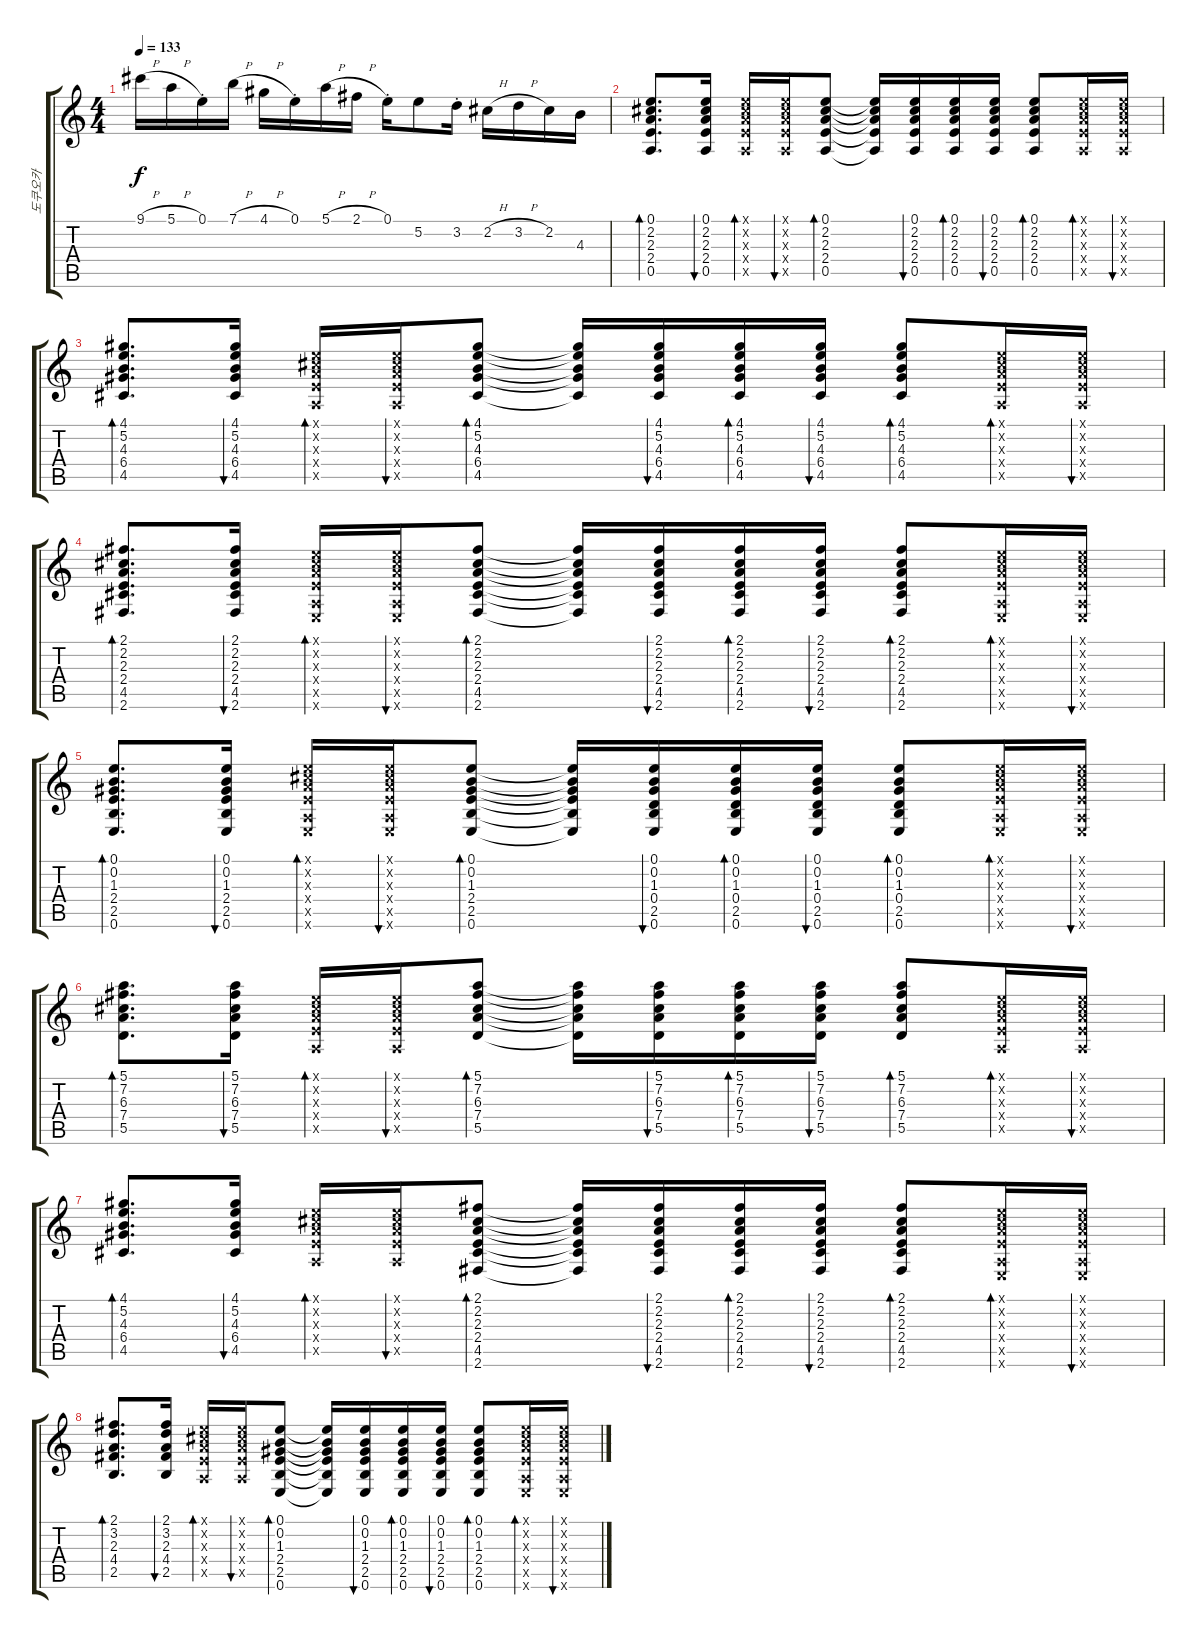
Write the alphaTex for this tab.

\track ("도쿠오카" "도쿠오카") {instrument acousticguitarsteel}
\staff {score tabs}
\tuning (E4 B3 G3 D3 A2 E2) {hide}
\ts (4 4)
\tempo 133
\clef g2
\ks c
9.1{h}.16{dy f} 5.1{h}.16 0.1{st}.16 7.1{h}.16 4.1{h}.16 0.1{st}.16 5.1{h}.16 2.1{h}.16 0.1{st}.16 5.2.8 3.2{st}.16 2.2{h}.16 3.2{h}.16 2.2.16 4.3.16 |
(0.1 2.2 2.3 2.4 0.5).8{d bd 30} (0.1 2.2 2.3 2.4 0.5).16{bu 30} (0.1{x} 2.2{x} 2.3{x} 2.4{x} 0.5{x}).16{bd 30} (0.1{x} 2.2{x} 2.3{x} 2.4{x} 0.5{x}).16{bu 30} (0.1 2.2 2.3 2.4 0.5).8{bd 30} (0.1{t} 2.2{t} 2.3{t} 2.4{t} 0.5{t}).16 (0.1 2.2 2.3 2.4 0.5).16{bu 30} (0.1 2.2 2.3 2.4 0.5).16{bd 30} (0.1 2.2 2.3 2.4 0.5).16{bu 30} (0.1 2.2 2.3 2.4 0.5).8{bd 30} (0.1{x} 2.2{x} 2.3{x} 2.4{x} 0.5{x}).16{bd 30} (0.1{x} 2.2{x} 2.3{x} 2.4{x} 0.5{x}).16{bu 30} |
(4.1 5.2 4.3 6.4 4.5).8{d bd 30} (4.1 5.2 4.3 6.4 4.5).16{bu 30} (0.1{x} 2.2{x} 2.3{x} 2.4{x} 0.5{x}).16{bd 30} (0.1{x} 2.2{x} 2.3{x} 2.4{x} 0.5{x}).16{bu 30} (4.1 5.2 4.3 6.4 4.5).8{bd 30} (4.1{t} 5.2{t} 4.3{t} 6.4{t} 4.5{t}).16 (4.1 5.2 4.3 6.4 4.5).16{bu 30} (4.1 5.2 4.3 6.4 4.5).16{bd 30} (4.1 5.2 4.3 6.4 4.5).16{bu 30} (4.1 5.2 4.3 6.4 4.5).8{bd 30} (0.1{x} 2.2{x} 2.3{x} 2.4{x} 0.5{x}).16{bd 30} (0.1{x} 2.2{x} 2.3{x} 2.4{x} 0.5{x}).16{bu 30} |
(2.1 2.2 2.3 2.4 4.5 2.6).8{d bd 30} (2.1 2.2 2.3 2.4 4.5 2.6).16{bu 30} (0.1{x} 2.2{x} 2.3{x} 2.4{x} 0.5{x} 0.6{x}).16{bd 30} (0.1{x} 2.2{x} 2.3{x} 2.4{x} 0.5{x} 0.6{x}).16{bu 30} (2.1 2.2 2.3 2.4 4.5 2.6).8{bd 30} (2.1{t} 2.2{t} 2.3{t} 2.4{t} 4.5{t} 2.6{t}).16 (2.1 2.2 2.3 2.4 4.5 2.6).16{bu 30} (2.1 2.2 2.3 2.4 4.5 2.6).16{bd 30} (2.1 2.2 2.3 2.4 4.5 2.6).16{bu 30} (2.1 2.2 2.3 2.4 4.5 2.6).8{bd 30} (0.1{x} 2.2{x} 2.3{x} 2.4{x} 0.5{x} 0.6{x}).16{bd 30} (0.1{x} 2.2{x} 2.3{x} 2.4{x} 0.5{x} 0.6{x}).16{bu 30} |
(0.1 0.2 1.3 2.4 2.5 0.6).8{d bd 30} (0.1 0.2 1.3 2.4 2.5 0.6).16{bu 30} (0.1{x} 2.2{x} 2.3{x} 2.4{x} 0.5{x} 0.6{x}).16{bd 30} (0.1{x} 2.2{x} 2.3{x} 2.4{x} 0.5{x} 0.6{x}).16{bu 30} (0.1 0.2 1.3 2.4 2.5 0.6).8{bd 30} (0.1{t} 0.2{t} 1.3{t} 2.4{t} 2.5{t} 0.6{t}).16 (0.1 0.2 1.3 0.4 2.5 0.6).16{bu 30} (0.1 0.2 1.3 0.4 2.5 0.6).16{bd 30} (0.1 0.2 1.3 0.4 2.5 0.6).16{bu 30} (0.1 0.2 1.3 0.4 2.5 0.6).8{bd 30} (0.1{x} 2.2{x} 2.3{x} 2.4{x} 0.5{x} 0.6{x}).16{bd 30} (0.1{x} 2.2{x} 2.3{x} 2.4{x} 0.5{x} 0.6{x}).16{bu 30} |
(5.1 7.2 6.3 7.4 5.5).8{d bd 30} (5.1 7.2 6.3 7.4 5.5).16{bu 30} (0.1{x} 2.2{x} 2.3{x} 2.4{x} 0.5{x}).16{bd 30} (0.1{x} 2.2{x} 2.3{x} 2.4{x} 0.5{x}).16{bu 30} (5.1 7.2 6.3 7.4 5.5).8{bd 30} (5.1{t} 7.2{t} 6.3{t} 7.4{t} 5.5{t}).16 (5.1 7.2 6.3 7.4 5.5).16{bu 30} (5.1 7.2 6.3 7.4 5.5).16{bd 30} (5.1 7.2 6.3 7.4 5.5).16{bu 30} (5.1 7.2 6.3 7.4 5.5).8{bd 30} (0.1{x} 2.2{x} 2.3{x} 2.4{x} 0.5{x}).16{bd 30} (0.1{x} 2.2{x} 2.3{x} 2.4{x} 0.5{x}).16{bu 30} |
(4.1 5.2 4.3 6.4 4.5).8{d bd 30} (4.1 5.2 4.3 6.4 4.5).16{bu 30} (0.1{x} 2.2{x} 2.3{x} 2.4{x} 0.5{x}).16{bd 30} (0.1{x} 2.2{x} 2.3{x} 2.4{x} 0.5{x}).16{bu 30} (2.1 2.2 2.3 2.4 4.5 2.6).8{bd 30} (2.1{t} 2.2{t} 2.3{t} 2.4{t} 4.5{t} 2.6{t}).16 (2.1 2.2 2.3 2.4 4.5 2.6).16{bu 30} (2.1 2.2 2.3 2.4 4.5 2.6).16{bd 30} (2.1 2.2 2.3 2.4 4.5 2.6).16{bu 30} (2.1 2.2 2.3 2.4 4.5 2.6).8{bd 30} (0.1{x} 2.2{x} 2.3{x} 2.4{x} 0.5{x} 0.6{x}).16{bd 30} (0.1{x} 2.2{x} 2.3{x} 2.4{x} 0.5{x} 0.6{x}).16{bu 30} |
(2.1 3.2 2.3 4.4 2.5).8{d bd 30} (2.1 3.2 2.3 4.4 2.5).16{bu 30} (0.1{x} 2.2{x} 2.3{x} 2.4{x} 0.5{x}).16{bd 30} (0.1{x} 2.2{x} 2.3{x} 2.4{x} 0.5{x}).16{bu 30} (0.1 0.2 1.3 2.4 2.5 0.6).8{bd 30} (0.1{t} 0.2{t} 1.3{t} 2.4{t} 2.5{t} 0.6{t}).16 (0.1 0.2 1.3 2.4 2.5 0.6).16{bu 30} (0.1 0.2 1.3 2.4 2.5 0.6).16{bd 30} (0.1 0.2 1.3 2.4 2.5 0.6).16{bu 30} (0.1 0.2 1.3 2.4 2.5 0.6).8{bd 30} (0.1{x} 2.2{x} 2.3{x} 2.4{x} 0.5{x} 0.6{x}).16{bd 30} (0.1{x} 2.2{x} 2.3{x} 2.4{x} 0.5{x} 0.6{x}).16{bu 30}
